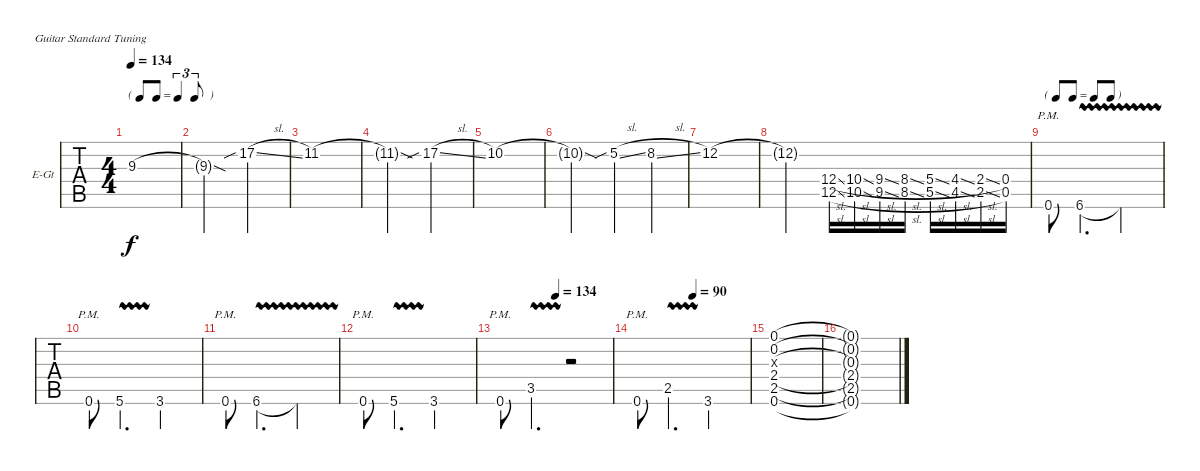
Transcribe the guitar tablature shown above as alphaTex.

\defaultSystemsLayout 4
\bracketExtendMode groupsimilarinstruments
\firstSystemTrackNameOrientation horizontal
\otherSystemsTrackNameOrientation horizontal
\track ("Electric Guitar" "E-Gt") {instrument electricguitarclean}
\staff {tabs}
\tuning (E4 B3 G3 D3 A2 E2)
\ts (4 4)
\tf triplet8th
\tempo 134
\clef g2
\ks c
9.3{t}.1{dy f} |
9.3{sod t}.2 17.2{sib sl}.2 |
11.2.1 |
11.2{sod t}.2 17.2{sib sl}.2 |
10.2.1 |
10.2{sod t}.2 5.2{sib sl}.4 8.2{sl}.4 |
12.2.1 |
12.2{t}.2 (12.5{sl} 12.4{sl}).16 (10.5{sl} 10.4{sl}).16 (9.5{sl} 9.4{sl}).16 (8.5{sl} 8.4{sl}).16 (5.5{sl} 5.4{sl}).16 (4.5{sl} 4.4{sl}).16 (2.5{sl} 2.4{sl}).16 (0.5 0.4).16 |
\tf none
0.6{pm}.8 6.6{vw}.4{d} 6.6{vw t}.2 |
0.6{pm}.8 5.6{vw}.4{d} 3.6.2 |
0.6{pm}.8 6.6{vw}.4{d} 6.6{vw t}.2 |
0.6{pm}.8 5.6{vw}.4{d} 3.6.2 |
\tempo (134 0.5)
0.6{pm}.8 3.5{vw}.4{d} r.2 |
\tempo (90 0.5)
0.6{pm}.8 2.5{vw}.4{d} 3.6.2 |
(0.6 2.5 2.4 0.2 0.1 0.3{x}).1 |
(2.5{t} 0.6{t} 0.1{t} 0.2{t} 2.4{t} 0.3{x t}).1
